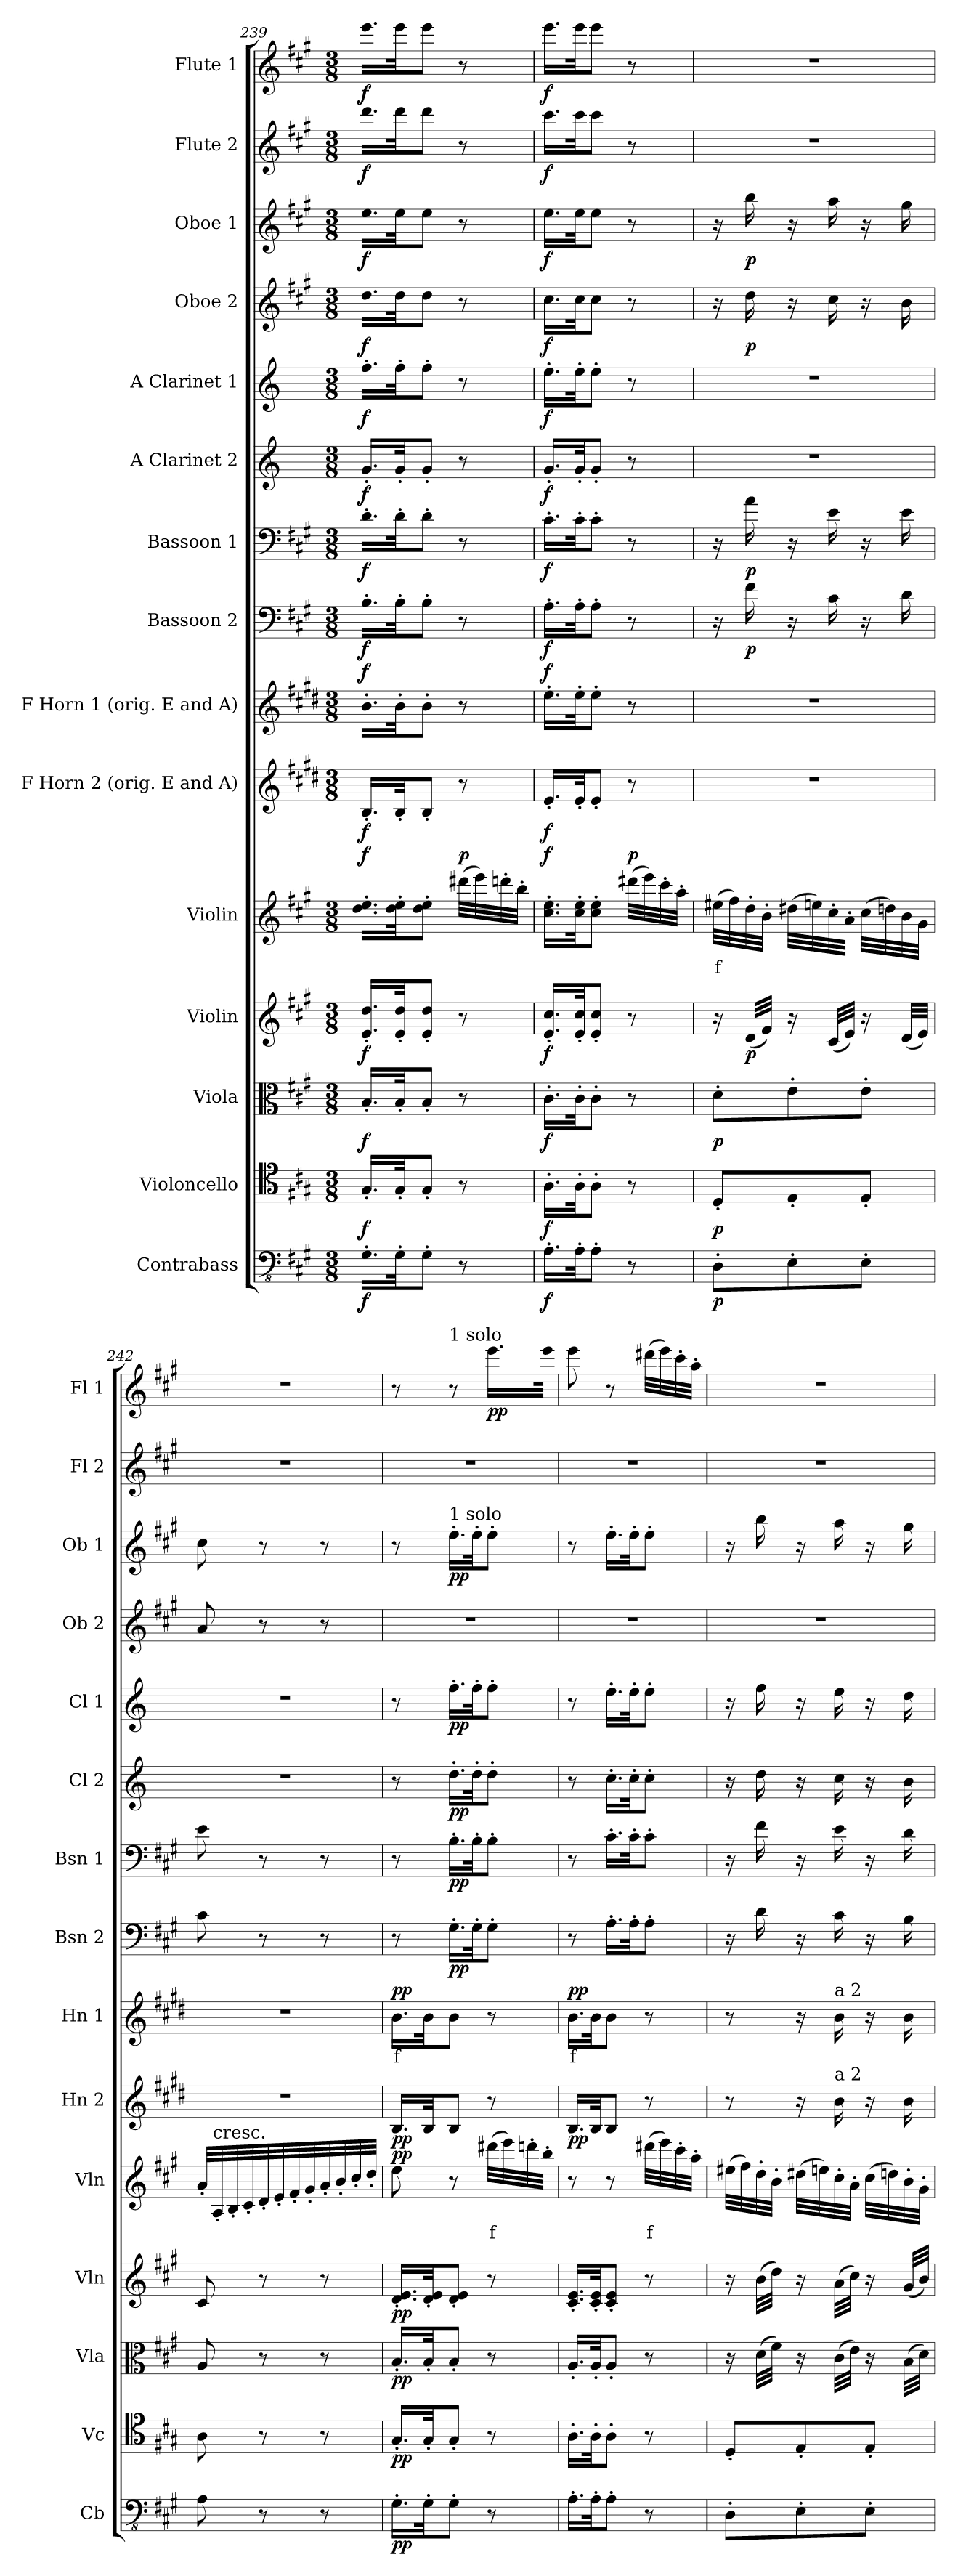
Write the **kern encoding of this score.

**kern	**dynam	**kern	**dynam	**kern	**dynam	**kern	**dynam	**kern	**text	**dynam	**kern	**dynam	**kern	**text	**dynam	**kern	**dynam	**kern	**dynam	**kern	**dynam	**kern	**dynam	**kern	**dynam	**kern	**dynam	**kern	**dynam	**kern	**dynam
*part15	*part15	*part14	*part14	*part13	*part13	*part12	*part12	*part11	*part11	*part11	*part10	*part10	*part9	*part9	*part9	*part8	*part8	*part7	*part7	*part6	*part6	*part5	*part5	*part4	*part4	*part3	*part3	*part2	*part2	*part1	*part1
*staff15	*staff15	*staff14	*staff14	*staff13	*staff13	*staff12	*staff12	*staff11	*staff11	*staff11	*staff10	*staff10	*staff9	*staff9	*staff9	*staff8	*staff8	*staff7	*staff7	*staff6	*staff6	*staff5	*staff5	*staff4	*staff4	*staff3	*staff3	*staff2	*staff2	*staff1	*staff1
*I"Contrabass	*	*I"Violoncello	*	*I"Viola	*	*I"Violin	*	*I"Violin	*	*	*I"F Horn 2 (orig. E and A)	*	*I"F Horn 1 (orig. E and A)	*	*	*I"Bassoon 2	*	*I"Bassoon 1	*	*I"A Clarinet 2	*	*I"A Clarinet 1	*	*I"Oboe 2	*	*I"Oboe 1	*	*I"Flute 2	*	*I"Flute 1	*
*I'Cb	*	*I'Vc	*	*I'Vla	*	*I'Vln	*	*I'Vln	*	*	*I'Hn 2	*	*I'Hn 1	*	*	*I'Bsn 2	*	*I'Bsn 1	*	*I'Cl 2	*	*I'Cl 1	*	*I'Ob 2	*	*I'Ob 1	*	*I'Fl 2	*	*I'Fl 1	*
!!LO:PB:g=z
*clefFv4	*	*clefC4	*	*clefC3	*	*clefG2	*	*clefG2	*	*	*clefG2	*	*clefG2	*	*	*clefF4	*	*clefF4	*	*clefG2	*	*clefG2	*	*clefG2	*	*clefG2	*	*clefG2	*	*clefG2	*
*	*	*	*	*	*	*	*	*	*	*	*ITrd4c7	*	*ITrd4c7	*	*	*	*	*	*	*ITrd2c3	*	*ITrd2c3	*	*	*	*	*	*	*	*	*
*k[f#c#g#]	*	*k[f#c#g#]	*	*k[f#c#g#]	*	*k[f#c#g#]	*	*k[f#c#g#]	*	*	*k[f#c#g#]	*	*k[f#c#g#]	*	*	*k[f#c#g#]	*	*k[f#c#g#]	*	*k[f#c#g#]	*	*k[f#c#g#]	*	*k[f#c#g#]	*	*k[f#c#g#]	*	*k[f#c#g#]	*	*k[f#c#g#]	*
*M3/8	*	*M3/8	*	*M3/8	*	*M3/8	*	*M3/8	*	*	*M3/8	*	*M3/8	*	*	*M3/8	*	*M3/8	*	*M3/8	*	*M3/8	*	*M3/8	*	*M3/8	*	*M3/8	*	*M3/8	*
=239	=239	=239	=239	=239	=239	=239	=239	=239	=239	=239	=239	=239	=239	=239	=239	=239	=239	=239	=239	=239	=239	=239	=239	=239	=239	=239	=239	=239	=239	=239	=239
!	!LO:DY:b	!	!LO:DY:b	!	!LO:DY:b	!	!LO:DY:b	!	!	!LO:DY:b	!	!LO:DY:b	!	!	!LO:DY:b	!	!LO:DY:b	!	!LO:DY:b	!	!LO:DY:b	!	!LO:DY:b	!	!LO:DY:b	!	!LO:DY:b	!	!LO:DY:b	!	!LO:DY:b
16.GG#'\LL	f	16.G#'/LL	f	16.B'/LL	f	16.e/' 16.dd/'LL	f	16.dd\' 16.ee\'LL	.	f	16.E'/LL	f	16.e'\LL	.	f	16.B'\LL	f	16.d'\LL	f	16.e'/LL	f	16.dd'\LL	f	16.dd\LL	f	16.ee\LL	f	16.ddd\LL	f	16.eee\LL	f
32GG#'\JK	.	32G#'/JK	.	32B'/JK	.	32e/' 32dd/'JK	.	32dd\' 32ee\'JK	.	.	32E'/JK	.	32e'\JK	.	.	32B'\JK	.	32d'\JK	.	32e'/JK	.	32dd'\JK	.	32dd\JK	.	32ee\JK	.	32ddd\JK	.	32eee\JK	.
8GG#'\J	.	8G#'/J	.	8B'/J	.	8e/' 8dd/'J	.	8dd\' 8ee\'J	.	.	8E'/J	.	8e'\J	.	.	8B'\J	.	8d'\J	.	8e'/J	.	8dd'\J	.	8dd\J	.	8ee\J	.	8ddd\J	.	8eee\J	.
!	!	!	!	!	!	!	!	!	!	!LO:DY:b	!	!	!	!	!	!	!	!	!	!	!	!	!	!	!	!	!	!	!	!	!
8r	.	8r	.	8r	.	8r	.	(>32ddd#X\LLL	.	p	8r	.	8r	.	.	8r	.	8r	.	8r	.	8r	.	8r	.	8r	.	8r	.	8r	.
.	.	.	.	.	.	.	.	32eee\)	.	.	.	.	.	.	.	.	.	.	.	.	.	.	.	.	.	.	.	.	.	.	.
.	.	.	.	.	.	.	.	32dddn'\	.	.	.	.	.	.	.	.	.	.	.	.	.	.	.	.	.	.	.	.	.	.	.
.	.	.	.	.	.	.	.	32bb'\JJJ	.	.	.	.	.	.	.	.	.	.	.	.	.	.	.	.	.	.	.	.	.	.	.
=240	=240	=240	=240	=240	=240	=240	=240	=240	=240	=240	=240	=240	=240	=240	=240	=240	=240	=240	=240	=240	=240	=240	=240	=240	=240	=240	=240	=240	=240	=240	=240
!	!LO:DY:b	!	!LO:DY:b	!	!LO:DY:b	!	!LO:DY:b	!	!	!LO:DY:b	!	!LO:DY:b	!	!	!LO:DY:b	!	!LO:DY:b	!	!LO:DY:b	!	!LO:DY:b	!	!LO:DY:b	!	!LO:DY:b	!	!LO:DY:b	!	!LO:DY:b	!	!LO:DY:b
16.AA'\LL	f	16.A'\LL	f	16.c#'\LL	f	16.e/' 16.cc#/'LL	f	16.cc#\' 16.ee\'LL	.	f	16.A'/LL	f	16.a'\LL	.	f	16.A'\LL	f	16.c#'\LL	f	16.e'/LL	f	16.cc#'\LL	f	16.cc#\LL	f	16.ee\LL	f	16.ccc#\LL	f	16.eee\LL	f
32AA'\JK	.	32A'\JK	.	32c#'\JK	.	32e/' 32cc#/'JK	.	32cc#\' 32ee\'JK	.	.	32A'/JK	.	32a'\JK	.	.	32A'\JK	.	32c#'\JK	.	32e'/JK	.	32cc#'\JK	.	32cc#\JK	.	32ee\JK	.	32ccc#\JK	.	32eee\JK	.
8AA'\J	.	8A'\J	.	8c#'\J	.	8e/' 8cc#/'J	.	8cc#\' 8ee\'J	.	.	8A'/J	.	8a'\J	.	.	8A'\J	.	8c#'\J	.	8e'/J	.	8cc#'\J	.	8cc#\J	.	8ee\J	.	8ccc#\J	.	8eee\J	.
!	!	!	!	!	!	!	!	!	!	!LO:DY:b	!	!	!	!	!	!	!	!	!	!	!	!	!	!	!	!	!	!	!	!	!
8r	.	8r	.	8r	.	8r	.	(>32ddd#X\LLL	.	p	8r	.	8r	.	.	8r	.	8r	.	8r	.	8r	.	8r	.	8r	.	8r	.	8r	.
.	.	.	.	.	.	.	.	32eee\)	.	.	.	.	.	.	.	.	.	.	.	.	.	.	.	.	.	.	.	.	.	.	.
.	.	.	.	.	.	.	.	32ccc#'\	.	.	.	.	.	.	.	.	.	.	.	.	.	.	.	.	.	.	.	.	.	.	.
.	.	.	.	.	.	.	.	32aa'\JJJ	.	.	.	.	.	.	.	.	.	.	.	.	.	.	.	.	.	.	.	.	.	.	.
=241	=241	=241	=241	=241	=241	=241	=241	=241	=241	=241	=241	=241	=241	=241	=241	=241	=241	=241	=241	=241	=241	=241	=241	=241	=241	=241	=241	=241	=241	=241	=241
!	!LO:DY:b	!	!LO:DY:b	!	!LO:DY:b	!	!	!	!LO:LY:b:color=#FF0000	!	!	!	!	!	!	!	!	!	!	!	!	!	!	!	!	!	!	!	!	!	!
8DD'\L	p	8D'/L	p	8d'\L	p	16r	.	(>32ee#X\LLL	f	.	4.r	.	4.r	.	.	16r	.	16r	.	4.r	.	4.r	.	16r	.	16r	.	4.r	.	4.r	.
.	.	.	.	.	.	.	.	32ff#\)	.	.	.	.	.	.	.	.	.	.	.	.	.	.	.	.	.	.	.	.	.	.	.
!	!	!	!	!	!	!	!LO:DY:b	!	!	!	!	!	!	!	!	!	!LO:DY:b	!	!LO:DY:b	!	!	!	!	!	!LO:DY:b	!	!LO:DY:b	!	!	!	!
.	.	.	.	.	.	(<32d/LLL	p	32dd'\	.	.	.	.	.	.	.	16f#\	p	16a\	p	.	.	.	.	16dd\	p	16bb\	p	.	.	.	.
.	.	.	.	.	.	32f#/JJJ)	.	32b'\JJJ	.	.	.	.	.	.	.	.	.	.	.	.	.	.	.	.	.	.	.	.	.	.	.
8EE'\	.	8E'/	.	8e'\	.	16r	.	(>32dd#X\LLL	.	.	.	.	.	.	.	16r	.	16r	.	.	.	.	.	16r	.	16r	.	.	.	.	.
.	.	.	.	.	.	.	.	32een\)	.	.	.	.	.	.	.	.	.	.	.	.	.	.	.	.	.	.	.	.	.	.	.
.	.	.	.	.	.	(<32c#/LLL	.	32cc#'\	.	.	.	.	.	.	.	16c#\	.	16e\	.	.	.	.	.	16cc#\	.	16aa\	.	.	.	.	.
.	.	.	.	.	.	32e/JJJ)	.	32a'\JJJ	.	.	.	.	.	.	.	.	.	.	.	.	.	.	.	.	.	.	.	.	.	.	.
8EE'\J	.	8E'/J	.	8e'\J	.	16r	.	(>32cc#\LLL	.	.	.	.	.	.	.	16r	.	16r	.	.	.	.	.	16r	.	16r	.	.	.	.	.
.	.	.	.	.	.	.	.	32ddn\)	.	.	.	.	.	.	.	.	.	.	.	.	.	.	.	.	.	.	.	.	.	.	.
.	.	.	.	.	.	(<32d/LLL	.	32b\	.	.	.	.	.	.	.	16d\	.	16e\	.	.	.	.	.	16b\	.	16gg#\	.	.	.	.	.
.	.	.	.	.	.	32e/JJJ)	.	32g#\JJJ	.	.	.	.	.	.	.	.	.	.	.	.	.	.	.	.	.	.	.	.	.	.	.
=242	=242	=242	=242	=242	=242	=242	=242	=242	=242	=242	=242	=242	=242	=242	=242	=242	=242	=242	=242	=242	=242	=242	=242	=242	=242	=242	=242	=242	=242	=242	=242
8AA\	.	8A\	.	8A/	.	8c#/	.	32a'/LLL	.	.	4.r	.	4.r	.	.	8c#\	.	8e\	.	4.r	.	4.r	.	8a/	.	8cc#\	.	4.r	.	4.r	.
!	!	!	!	!	!	!	!	!LO:TX:a:t=cresc.	!	!	!	!	!	!	!	!	!	!	!	!	!	!	!	!	!	!	!	!	!	!	!
.	.	.	.	.	.	.	.	32A'/	.	.	.	.	.	.	.	.	.	.	.	.	.	.	.	.	.	.	.	.	.	.	.
.	.	.	.	.	.	.	.	32B'/	.	.	.	.	.	.	.	.	.	.	.	.	.	.	.	.	.	.	.	.	.	.	.
.	.	.	.	.	.	.	.	32c#'/	.	.	.	.	.	.	.	.	.	.	.	.	.	.	.	.	.	.	.	.	.	.	.
8r	.	8r	.	8r	.	8r	.	32d'/	.	.	.	.	.	.	.	8r	.	8r	.	.	.	.	.	8r	.	8r	.	.	.	.	.
.	.	.	.	.	.	.	.	32e'/	.	.	.	.	.	.	.	.	.	.	.	.	.	.	.	.	.	.	.	.	.	.	.
.	.	.	.	.	.	.	.	32f#'/	.	.	.	.	.	.	.	.	.	.	.	.	.	.	.	.	.	.	.	.	.	.	.
.	.	.	.	.	.	.	.	32g#'/	.	.	.	.	.	.	.	.	.	.	.	.	.	.	.	.	.	.	.	.	.	.	.
8r	.	8r	.	8r	.	8r	.	32a'/	.	.	.	.	.	.	.	8r	.	8r	.	.	.	.	.	8r	.	8r	.	.	.	.	.
.	.	.	.	.	.	.	.	32b'/	.	.	.	.	.	.	.	.	.	.	.	.	.	.	.	.	.	.	.	.	.	.	.
.	.	.	.	.	.	.	.	32cc#'/	.	.	.	.	.	.	.	.	.	.	.	.	.	.	.	.	.	.	.	.	.	.	.
.	.	.	.	.	.	.	.	32dd'/JJJ	.	.	.	.	.	.	.	.	.	.	.	.	.	.	.	.	.	.	.	.	.	.	.
=243	=243	=243	=243	=243	=243	=243	=243	=243	=243	=243	=243	=243	=243	=243	=243	=243	=243	=243	=243	=243	=243	=243	=243	=243	=243	=243	=243	=243	=243	=243	=243
!	!LO:DY:b	!	!LO:DY:b	!	!LO:DY:b	!	!LO:DY:b	!	!	!LO:DY:b	!	!LO:DY:b	!	!LO:LY:b:color=#FF0000	!LO:DY:b	!	!	!	!	!	!	!	!	!	!	!	!	!	!	!	!
16.GG#'\LL	pp	16.G#'/LL	pp	16.B'/LL	pp	16.d/' 16.e/'LL	pp	8ee\	.	pp	16.E/LL	pp	16.e\LL	f	pp	8r	.	8r	.	8r	.	8r	.	4.r	.	8r	.	4.r	.	8r	.
32GG#'\JK	.	32G#'/JK	.	32B'/JK	.	32d/' 32e/'JK	.	.	.	.	32E/JK	.	32e\JK	.	.	.	.	.	.	.	.	.	.	.	.	.	.	.	.	.	.
!	!	!	!	!	!	!	!	!	!	!	!	!	!	!	!	!	!	!	!	!	!	!	!	!	!	!	!	!	!	!LO:TX:a:t=1 solo	!
!	!	!	!	!	!	!	!	!	!	!	!	!	!	!	!	!	!	!	!	!	!	!	!	!	!	!LO:TX:a:t=1 solo	!	!	!	!	!
!	!	!	!	!	!	!	!	!	!	!	!	!	!	!	!	!	!LO:DY:b	!	!LO:DY:b	!	!LO:DY:b	!	!LO:DY:b	!	!	!	!LO:DY:b	!	!	!	!
8GG#'\J	.	8G#'/J	.	8B'/J	.	8d/' 8e/'J	.	8r	.	.	8E/J	.	8e\J	.	.	16.G#'\LL	pp	16.B'\LL	pp	16.b'\LL	pp	16.dd'\LL	pp	.	.	16.ee'\LL	pp	.	.	8r	.
.	.	.	.	.	.	.	.	.	.	.	.	.	.	.	.	32G#'\JK	.	32B'\JK	.	32b'\JK	.	32dd'\JK	.	.	.	32ee'\JK	.	.	.	.	.
!	!	!	!	!	!	!	!	!	!LO:LY:b:color=#FF0000	!	!	!	!	!	!	!	!	!	!	!	!	!	!	!	!	!	!	!	!	!	!LO:DY:b
8r	.	8r	.	8r	.	8r	.	(>32ddd#X\LLL	f	.	8r	.	8r	.	.	8G#'\J	.	8B'\J	.	8b'\J	.	8dd'\J	.	.	.	8ee'\J	.	.	.	16.eee\LL	pp
.	.	.	.	.	.	.	.	32eee\)	.	.	.	.	.	.	.	.	.	.	.	.	.	.	.	.	.	.	.	.	.	.	.
.	.	.	.	.	.	.	.	32dddn'\	.	.	.	.	.	.	.	.	.	.	.	.	.	.	.	.	.	.	.	.	.	.	.
.	.	.	.	.	.	.	.	32bb'\JJJ	.	.	.	.	.	.	.	.	.	.	.	.	.	.	.	.	.	.	.	.	.	32eee\JJk	.
=244	=244	=244	=244	=244	=244	=244	=244	=244	=244	=244	=244	=244	=244	=244	=244	=244	=244	=244	=244	=244	=244	=244	=244	=244	=244	=244	=244	=244	=244	=244	=244
!	!	!	!	!	!	!	!	!	!	!	!	!LO:DY:b	!	!LO:LY:b:color=#FF0000	!LO:DY:b	!	!	!	!	!	!	!	!	!	!	!	!	!	!	!	!
16.AA'\LL	.	16.A'\LL	.	16.A'/LL	.	16.c#/' 16.e/'LL	.	8r	.	.	16.E/LL	pp	16.e\LL	f	pp	8r	.	8r	.	8r	.	8r	.	4.r	.	8r	.	4.r	.	8eee\	.
32AA'\JK	.	32A'\JK	.	32A'/JK	.	32c#/' 32e/'JK	.	.	.	.	32E/JK	.	32e\JK	.	.	.	.	.	.	.	.	.	.	.	.	.	.	.	.	.	.
8AA'\J	.	8A'\J	.	8A'/J	.	8c#/' 8e/'J	.	8r	.	.	8E/J	.	8e\J	.	.	16.A'\LL	.	16.c#'\LL	.	16.a'\LL	.	16.cc#'\LL	.	.	.	16.ee'\LL	.	.	.	8r	.
.	.	.	.	.	.	.	.	.	.	.	.	.	.	.	.	32A'\JK	.	32c#'\JK	.	32a'\JK	.	32cc#'\JK	.	.	.	32ee'\JK	.	.	.	.	.
!	!	!	!	!	!	!	!	!	!LO:LY:b:color=#FF0000	!	!	!	!	!	!	!	!	!	!	!	!	!	!	!	!	!	!	!	!	!	!
8r	.	8r	.	8r	.	8r	.	(>32ddd#X\LLL	f	.	8r	.	8r	.	.	8A'\J	.	8c#'\J	.	8a'\J	.	8cc#'\J	.	.	.	8ee'\J	.	.	.	(>32ddd#X\LLL	.
.	.	.	.	.	.	.	.	32eee\)	.	.	.	.	.	.	.	.	.	.	.	.	.	.	.	.	.	.	.	.	.	32eee\)	.
.	.	.	.	.	.	.	.	32ccc#'\	.	.	.	.	.	.	.	.	.	.	.	.	.	.	.	.	.	.	.	.	.	32ccc#'\	.
.	.	.	.	.	.	.	.	32aa'\JJJ	.	.	.	.	.	.	.	.	.	.	.	.	.	.	.	.	.	.	.	.	.	32aa'\JJJ	.
!!LO:PB:g=z
=245	=245	=245	=245	=245	=245	=245	=245	=245	=245	=245	=245	=245	=245	=245	=245	=245	=245	=245	=245	=245	=245	=245	=245	=245	=245	=245	=245	=245	=245	=245	=245
8DD'\L	.	8D'/L	.	16r	.	16r	.	(>32ee#X\LLL	.	.	8r	.	8r	.	.	16r	.	16r	.	16r	.	16r	.	4.r	.	16r	.	4.r	.	4.r	.
.	.	.	.	.	.	.	.	32ff#\)	.	.	.	.	.	.	.	.	.	.	.	.	.	.	.	.	.	.	.	.	.	.	.
.	.	.	.	(>32d\LLL	.	(>32b\LLL	.	32dd'\	.	.	.	.	.	.	.	16d\	.	16f#\	.	16b\	.	16dd\	.	.	.	16bb\	.	.	.	.	.
.	.	.	.	32f#\JJJ)	.	32dd\JJJ)	.	32b'\JJJ	.	.	.	.	.	.	.	.	.	.	.	.	.	.	.	.	.	.	.	.	.	.	.
8EE'\	.	8E'/	.	16r	.	16r	.	(>32dd#X\LLL	.	.	16r	.	16r	.	.	16r	.	16r	.	16r	.	16r	.	.	.	16r	.	.	.	.	.
.	.	.	.	.	.	.	.	32een\)	.	.	.	.	.	.	.	.	.	.	.	.	.	.	.	.	.	.	.	.	.	.	.
!	!	!	!	!	!	!	!	!	!	!	!	!	!LO:TX:a:t=a 2	!	!	!	!	!	!	!	!	!	!	!	!	!	!	!	!	!	!
!	!	!	!	!	!	!	!	!	!	!	!LO:TX:a:t=a 2	!	!	!	!	!	!	!	!	!	!	!	!	!	!	!	!	!	!	!	!
.	.	.	.	(>32c#\LLL	.	(>32a\LLL	.	32cc#'\	.	.	16e\	.	16e\	.	.	16c#\	.	16e\	.	16a\	.	16cc#\	.	.	.	16aa\	.	.	.	.	.
.	.	.	.	32e\JJJ)	.	32cc#\JJJ)	.	32a'\JJJ	.	.	.	.	.	.	.	.	.	.	.	.	.	.	.	.	.	.	.	.	.	.	.
8EE'\J	.	8E'/J	.	16r	.	16r	.	(>32cc#\LLL	.	.	16r	.	16r	.	.	16r	.	16r	.	16r	.	16r	.	.	.	16r	.	.	.	.	.
.	.	.	.	.	.	.	.	32ddn\)	.	.	.	.	.	.	.	.	.	.	.	.	.	.	.	.	.	.	.	.	.	.	.
.	.	.	.	(>32B\LLL	.	(<32g#/LLL	.	32b'\	.	.	16e\	.	16e\	.	.	16B\	.	16d\	.	16g#\	.	16b\	.	.	.	16gg#\	.	.	.	.	.
.	.	.	.	32d\JJJ)	.	32b/JJJ)	.	32g#'\JJJ	.	.	.	.	.	.	.	.	.	.	.	.	.	.	.	.	.	.	.	.	.	.	.
=	=	=	=	=	=	=	=	=	=	=	=	=	=	=	=	=	=	=	=	=	=	=	=	=	=	=	=	=	=	=	=
*-	*-	*-	*-	*-	*-	*-	*-	*-	*-	*-	*-	*-	*-	*-	*-	*-	*-	*-	*-	*-	*-	*-	*-	*-	*-	*-	*-	*-	*-	*-	*-
